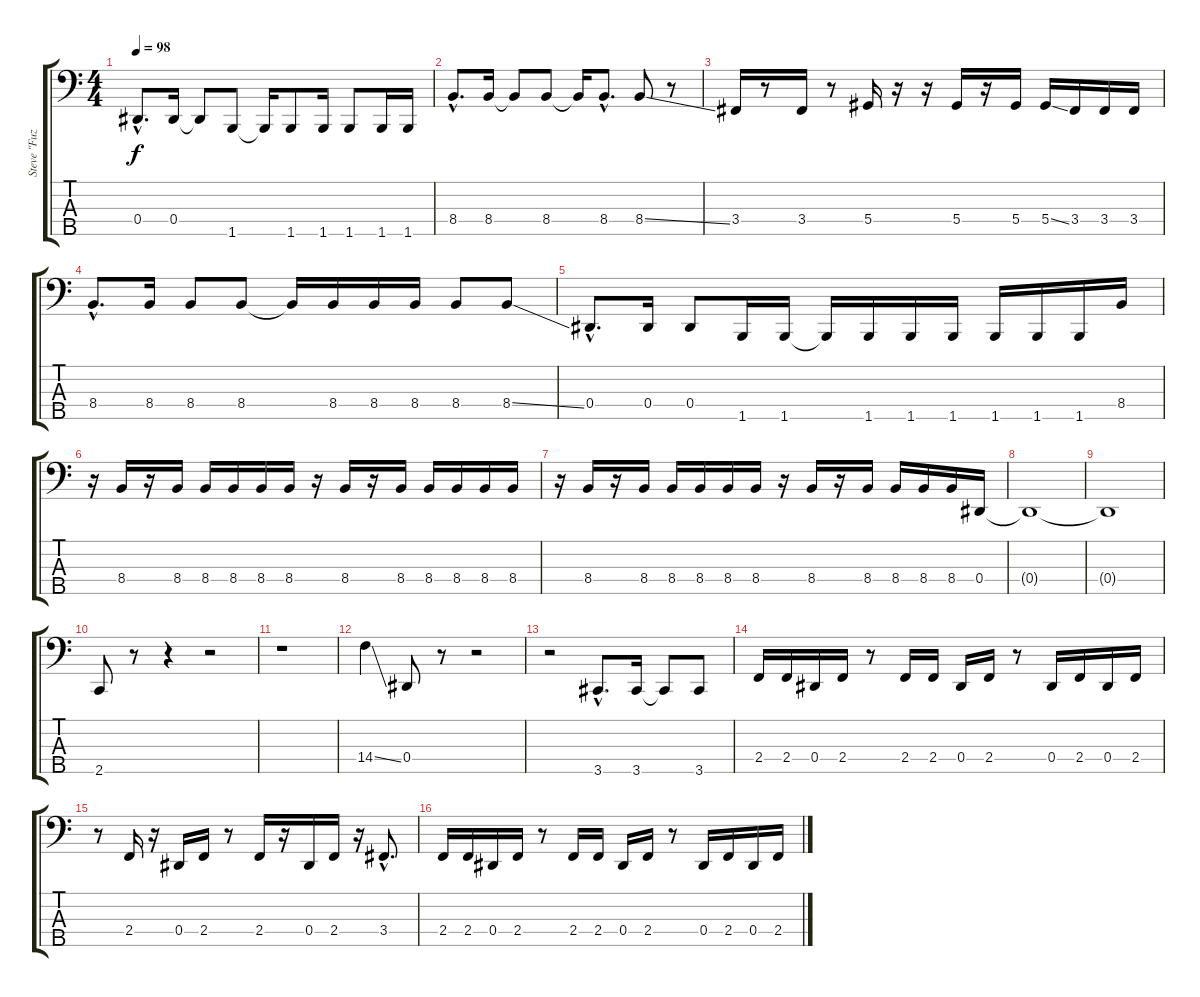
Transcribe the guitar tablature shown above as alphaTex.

\track ("Steve \"Fuzz\" Kmak-Bass" "Steve \"Fuz") {instrument electricbassfinger}
\staff {score tabs}
\tuning (Gb2 Db2 Ab1 Eb1 Bb0) {hide}
\ts (4 4)
\tempo 98
\clef f4
\ks c
0.4{hac}.8{d dy f} 0.4.16 0.4{t}.8 1.5.8 1.5{t}.16 1.5.8 1.5.16 1.5.8 1.5.16 1.5.16 |
8.4{hac}.8{d} 8.4.16 8.4{t}.8 8.4.8 8.4{t}.16 8.4{hac}.8{d} 8.4{ss}.8 r.8 |
3.4.16 r.8 3.4.16 r.8 5.4.16 r.16 r.16 5.4.16 r.16 5.4.16 5.4{ss}.16 3.4.16 3.4.16 3.4.16 |
8.4{hac}.8{d} 8.4.16 8.4.8 8.4.8 8.4{t}.16 8.4.16 8.4.16 8.4.16 8.4.8 8.4{ss}.8 |
0.4{hac}.8{d} 0.4.16 0.4.8 1.5.16 1.5.16 1.5{t}.16 1.5.16 1.5.16 1.5.16 1.5.16 1.5.16 1.5.16 8.4.16 |
r.16 8.4.16 r.16 8.4.16 8.4.16 8.4.16 8.4.16 8.4.16 r.16 8.4.16 r.16 8.4.16 8.4.16 8.4.16 8.4.16 8.4.16 |
r.16 8.4.16 r.16 8.4.16 8.4.16 8.4.16 8.4.16 8.4.16 r.16 8.4.16 r.16 8.4.16 8.4.16 8.4.16 8.4.16 0.4.16 |
0.4{t}.1 |
0.4{t}.1 |
2.5.8 r.8 r.4 r.2 |
r.1 |
14.4{ss}.4 0.4.8 r.8 r.2 |
r.2 3.5{hac}.8{d} 3.5.16 3.5{t}.8 3.5.8 |
2.4.16 2.4.16 0.4.16 2.4.16 r.8 2.4.16 2.4.16 0.4.16 2.4.16 r.8 0.4.16 2.4.16 0.4.16 2.4.16 |
r.8 2.4.16 r.16 0.4.16 2.4.16 r.8 2.4.16 r.16 0.4.16 2.4.16 r.16 3.4{hac}.8{d} |
2.4.16 2.4.16 0.4.16 2.4.16 r.8 2.4.16 2.4.16 0.4.16 2.4.16 r.8 0.4.16 2.4.16 0.4.16 2.4.16
